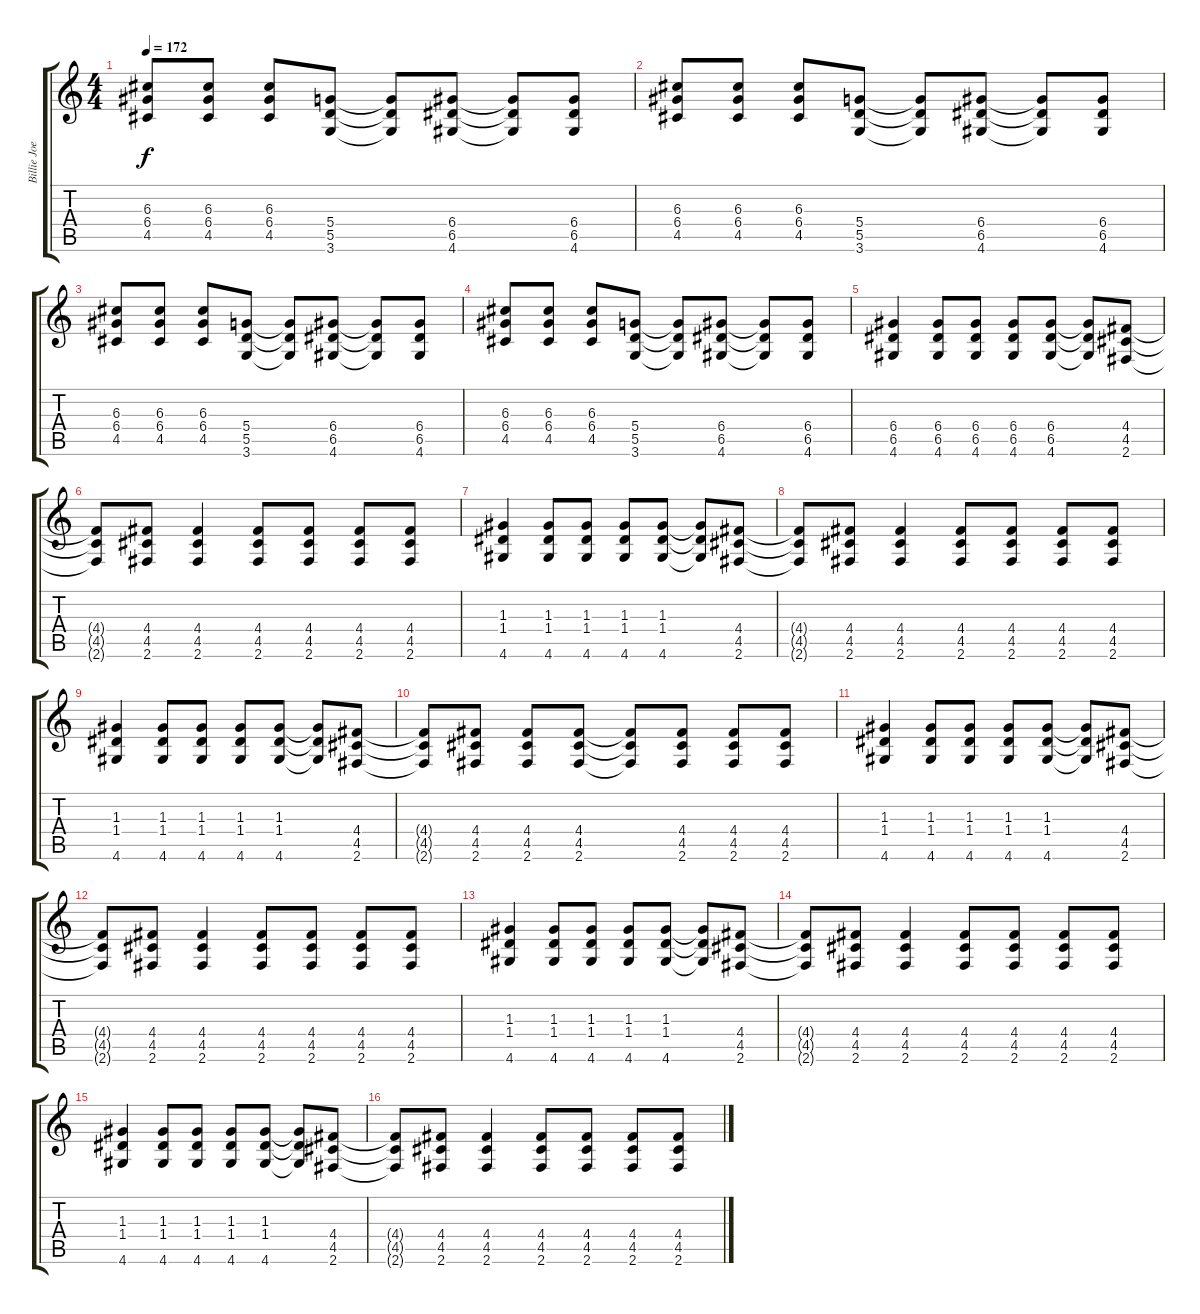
\track ("Billie Joe - Elec. Guita" "Billie Joe") {instrument distortionguitar}
\staff {score tabs}
\tuning (E4 B3 G3 D3 A2 E2) {hide}
\ts (4 4)
\tempo 172
\clef g2
\ks c
(6.3 6.4 4.5).8{dy f instrument distortionguitar} (6.3 6.4 4.5).8 (6.3 6.4 4.5).8 (5.4 5.5 3.6).8 (5.4{t} 5.5{t} 3.6{t}).8 (6.4 6.5 4.6).8 (6.4{t} 6.5{t} 4.6{t}).8 (6.4 6.5 4.6).8 |
(6.3 6.4 4.5).8 (6.3 6.4 4.5).8 (6.3 6.4 4.5).8 (5.4 5.5 3.6).8 (5.4{t} 5.5{t} 3.6{t}).8 (6.4 6.5 4.6).8 (6.4{t} 6.5{t} 4.6{t}).8 (6.4 6.5 4.6).8 |
(6.3 6.4 4.5).8 (6.3 6.4 4.5).8 (6.3 6.4 4.5).8 (5.4 5.5 3.6).8 (5.4{t} 5.5{t} 3.6{t}).8 (6.4 6.5 4.6).8 (6.4{t} 6.5{t} 4.6{t}).8 (6.4 6.5 4.6).8 |
(6.3 6.4 4.5).8 (6.3 6.4 4.5).8 (6.3 6.4 4.5).8 (5.4 5.5 3.6).8 (5.4{t} 5.5{t} 3.6{t}).8 (6.4 6.5 4.6).8 (6.4{t} 6.5{t} 4.6{t}).8 (6.4 6.5 4.6).8 |
(6.4 6.5 4.6).4 (6.4 6.5 4.6).8 (6.4 6.5 4.6).8 (6.4 6.5 4.6).8 (6.4 6.5 4.6).8 (6.4{t} 6.5{t} 4.6{t}).8 (4.4 4.5 2.6).8 |
(4.4{t} 4.5{t} 2.6{t}).8 (4.4 4.5 2.6).8 (4.4 4.5 2.6).4 (4.4 4.5 2.6).8 (4.4 4.5 2.6).8 (4.4 4.5 2.6).8 (4.4 4.5 2.6).8 |
(1.3 1.4 4.6).4 (1.3 1.4 4.6).8 (1.3 1.4 4.6).8 (1.3 1.4 4.6).8 (1.3 1.4 4.6).8 (1.3{t} 1.4{t} 4.6{t}).8 (4.4 4.5 2.6).8 |
(4.4{t} 4.5{t} 2.6{t}).8 (4.4 4.5 2.6).8 (4.4 4.5 2.6).4 (4.4 4.5 2.6).8 (4.4 4.5 2.6).8 (4.4 4.5 2.6).8 (4.4 4.5 2.6).8 |
(1.3 1.4 4.6).4 (1.3 1.4 4.6).8 (1.3 1.4 4.6).8 (1.3 1.4 4.6).8 (1.3 1.4 4.6).8 (1.3{t} 1.4{t} 4.6{t}).8 (4.4 4.5 2.6).8 |
(4.4{t} 4.5{t} 2.6{t}).8 (4.4 4.5 2.6).8 (4.4 4.5 2.6).8 (4.4 4.5 2.6).8 (4.4{t} 4.5{t} 2.6{t}).8 (4.4 4.5 2.6).8 (4.4 4.5 2.6).8 (4.4 4.5 2.6).8 |
(1.3 1.4 4.6).4 (1.3 1.4 4.6).8 (1.3 1.4 4.6).8 (1.3 1.4 4.6).8 (1.3 1.4 4.6).8 (1.3{t} 1.4{t} 4.6{t}).8 (4.4 4.5 2.6).8 |
(4.4{t} 4.5{t} 2.6{t}).8 (4.4 4.5 2.6).8 (4.4 4.5 2.6).4 (4.4 4.5 2.6).8 (4.4 4.5 2.6).8 (4.4 4.5 2.6).8 (4.4 4.5 2.6).8 |
(1.3 1.4 4.6).4 (1.3 1.4 4.6).8 (1.3 1.4 4.6).8 (1.3 1.4 4.6).8 (1.3 1.4 4.6).8 (1.3{t} 1.4{t} 4.6{t}).8 (4.4 4.5 2.6).8 |
(4.4{t} 4.5{t} 2.6{t}).8 (4.4 4.5 2.6).8 (4.4 4.5 2.6).4 (4.4 4.5 2.6).8 (4.4 4.5 2.6).8 (4.4 4.5 2.6).8 (4.4 4.5 2.6).8 |
(1.3 1.4 4.6).4 (1.3 1.4 4.6).8 (1.3 1.4 4.6).8 (1.3 1.4 4.6).8 (1.3 1.4 4.6).8 (1.3{t} 1.4{t} 4.6{t}).8 (4.4 4.5 2.6).8 |
(4.4{t} 4.5{t} 2.6{t}).8 (4.4 4.5 2.6).8 (4.4 4.5 2.6).4 (4.4 4.5 2.6).8 (4.4 4.5 2.6).8 (4.4 4.5 2.6).8 (4.4 4.5 2.6).8
